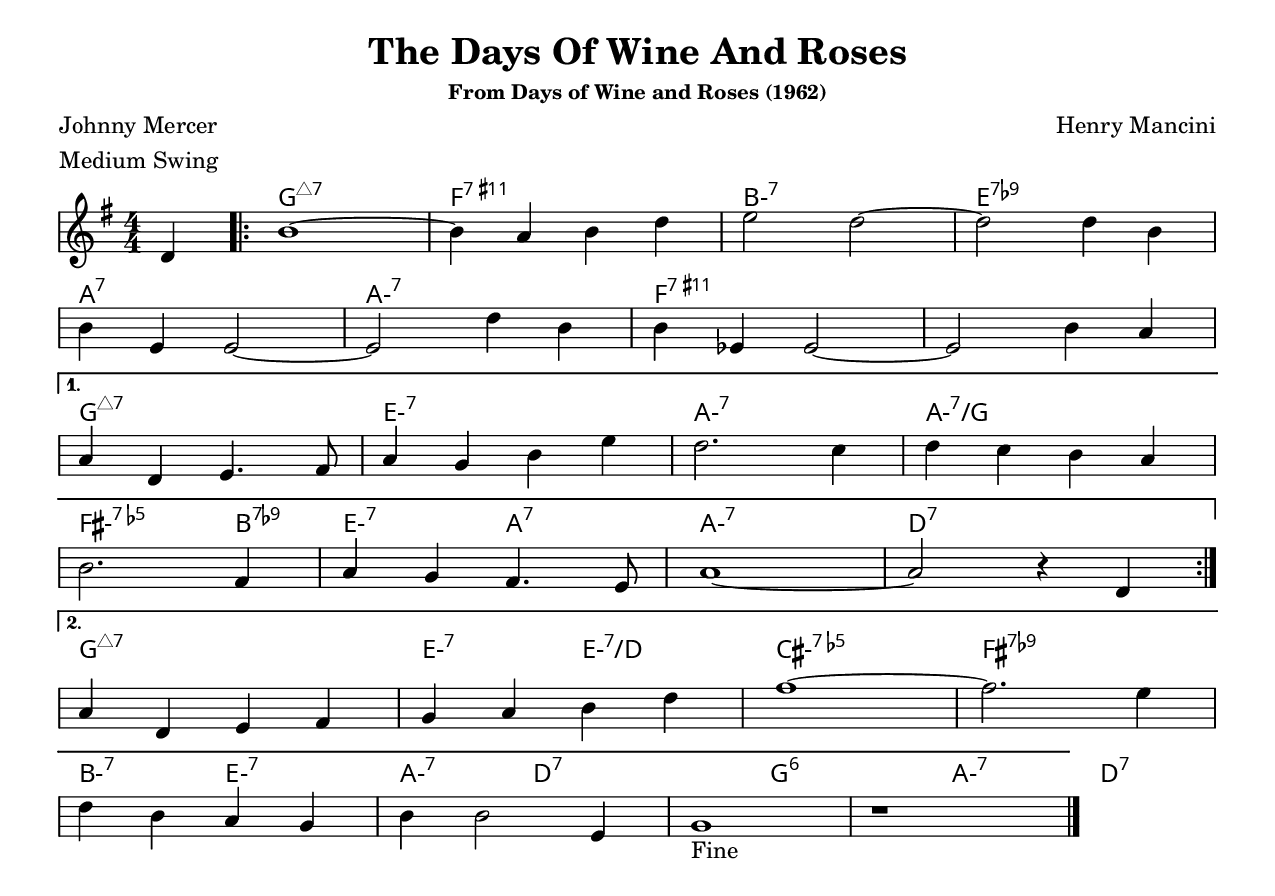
\version "2.22.1"

\include "../includes/globals.ily"
\include "../includes/chords.ily"
\include "../includes/symbols.ily"

\header {
  title = "The Days Of Wine And Roses"
  composer = "Henry Mancini"
  subsubtitle = "From Days of Wine and Roses (1962)"
  meter = "Medium Swing"
  poet = "Johnny Mercer"
}

\score {
  <<
    \new ChordNames="Chords" {
      \transpose c c {
        \chordmode {
          \set chordNameExceptions = #jazzChordExceptions
          \set chordChanges = ##t

          \partial 4 s4

          \repeat volta 2 {
            g1:maj7 | f1:7.11+ | b1:m7 | e1:7.9- |
            a1:7 | a1:m7 | f1:7.11+ | f1:7.11+ |
          } \alternative {
            {
              g1:maj7 | e1:m7 | a1:m7 | a1:m7/g |
              fis2.:m7.5- b4:7.9- | e2:m7 a2:7 | a1:m7 | d1:7 |
            }
            {
              g1:maj7 | e2:m7 e2:m7/d | cis1:m7.5- | fis1:7.9- |
              b2:m7 e2:m7 | a2:m7 d1:7 | g1:6 | a2:m7 d2:7 |
            }
          }
        }
      }
    }

  \new Voice="Voice" {
    \transpose c c {
      \key g \major
      \time 4/4
      \numericTimeSignature

      \partial 4 d'4

      \repeat volta 2 {
        b'1~ |
        b'4 a'4 b'4 d''4 |
        e''2 d''2~ |
        d''2 d''4 b'4 | \endLine

        b'4 e'4 e'2~ |
        e'2 d''4 b'4 |
        b'4 ees'4 ees'2~ |
        ees'2 b'4 a'4 | \endLine

      } \alternative {
        {
          a'4 d'4 e'4. fis'8 |
          a'4 g'4 b'4 e''4 |
          d''2. c''4 |
          d''4 c''4 b'4 a'4 | \endLine

          b'2. fis'4 |
          a'4 g'4 fis'4. e'8 |
          a'1~ |
          a'2 r4 d'4 | \endLine
        }
        {
          a'4 d'4 e'4 fis'4 |
          g'4 a'4 b'4 d''4 |
          fis''1~ |
          fis''2. e''4 | \endLine

          d''4 b'4 a'4 g'4 |
          b'4 b'2 e'4 |
          g'1~_\markup{"Fine"} |
          r1
        }
      }

      \songEndBar
    }
  }

  \new Lyrics="Lyrics" \lyricsto "Voice" {
    \lyricmode {
    }
  }

 >>
}
